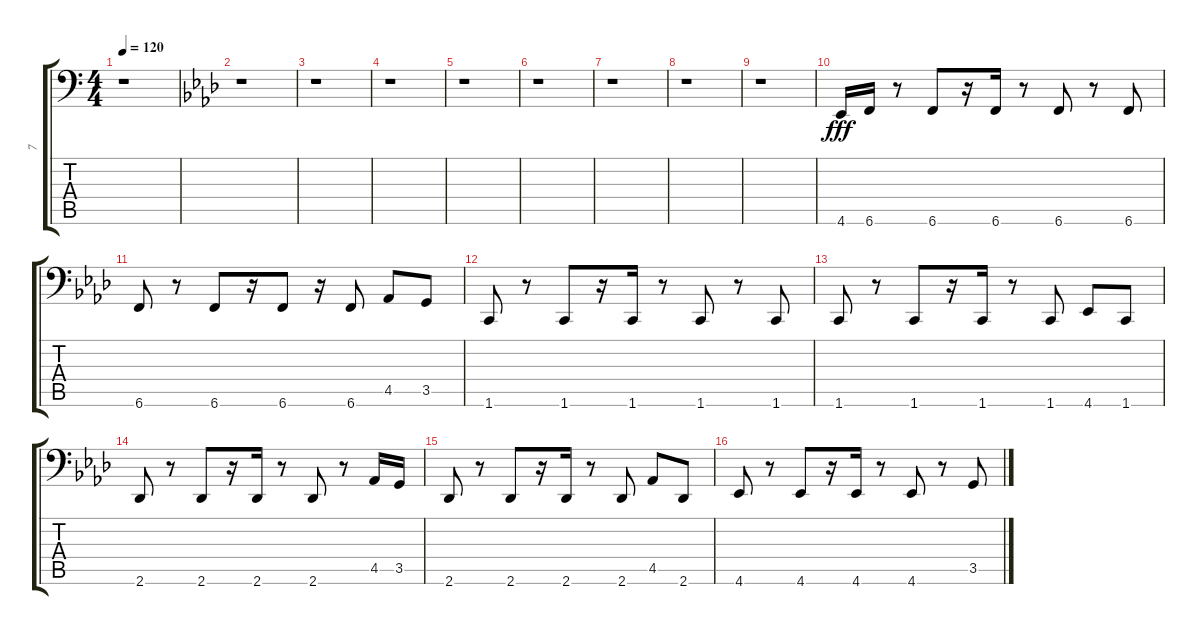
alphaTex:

\track ("7" "7") {instrument electricbassfinger}
\staff {score tabs}
\tuning (C3 G2 D2 A1 E1 B0) {hide}
\ts (4 4)
\tempo 120
\clef f4
\ks c
r.1{dy fff instrument electricbassfinger} |
\ks fminor
r.1 |
r.1 |
r.1 |
r.1 |
r.1 |
r.1 |
r.1 |
r.1 |
4.6.16 6.6.16 r.8 6.6.8 r.16 6.6.16 r.8 6.6.8 r.8 6.6.8 |
6.6.8 r.8 6.6.8 r.16 6.6.8 r.16 6.6.8 4.5.8 3.5.8 |
1.6.8 r.8 1.6.8 r.16 1.6.16 r.8 1.6.8 r.8 1.6.8 |
1.6.8 r.8 1.6.8 r.16 1.6.16 r.8 1.6.8 4.6.8 1.6.8 |
2.6.8 r.8 2.6.8 r.16 2.6.16 r.8 2.6.8 r.8 4.5.16 3.5.16 |
2.6.8 r.8 2.6.8 r.16 2.6.16 r.8 2.6.8 4.5.8 2.6.8 |
4.6.8 r.8 4.6.8 r.16 4.6.16 r.8 4.6.8 r.8 3.5.8
